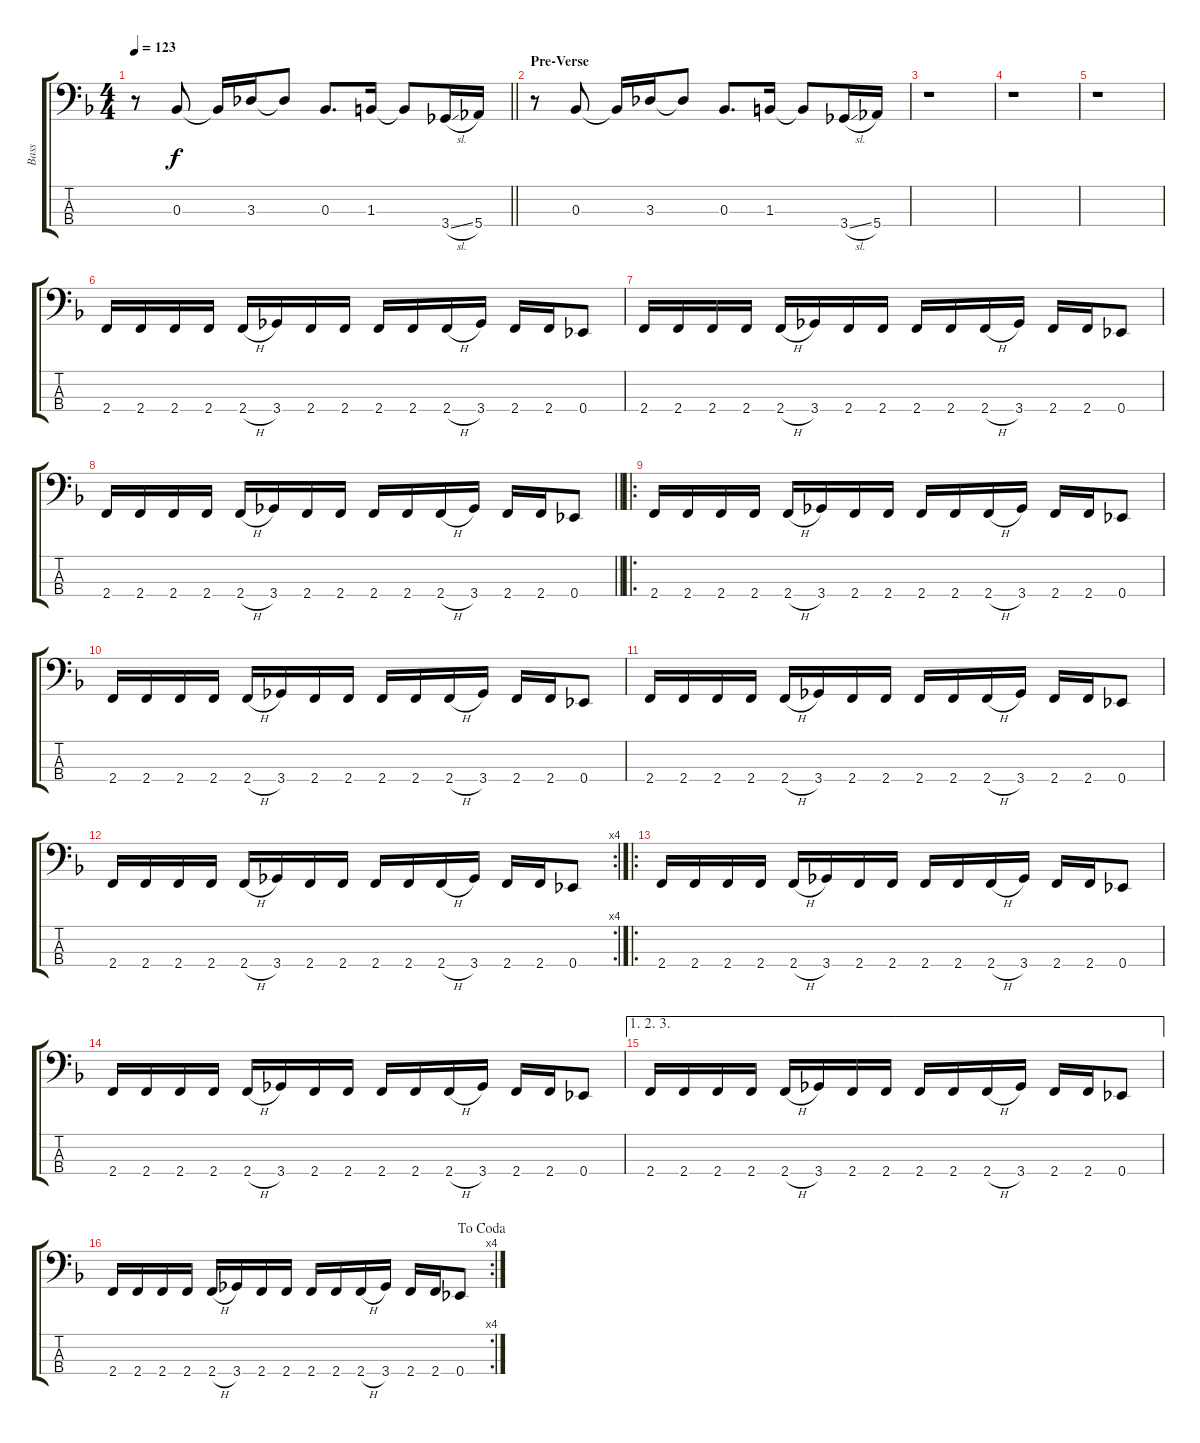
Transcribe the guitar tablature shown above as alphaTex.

\track ("Bass" "Bass") {instrument electricbasspick}
\staff {score tabs}
\tuning (Ab2 Eb2 Bb1 Eb1) {hide}
\ts (4 4)
\tempo 123
\clef f4
\barLineRight lightlight
\ks f
r.8{dy f} 0.3.8 0.3{t}.16 3.3.16 3.3{t}.8 0.3.8{d} 1.3.16 1.3{t}.8 3.4{sl}.16 5.4.16 |
\section ("" "Pre-Verse")
r.8 0.3.8 0.3{t}.16 3.3.16 3.3{t}.8 0.3.8{d} 1.3.16 1.3{t}.8 3.4{sl}.16 5.4.16 |
r.1 |
r.1 |
r.1 |
2.4.16 2.4.16 2.4.16 2.4.16 2.4{h}.16 3.4.16 2.4.16 2.4.16 2.4.16 2.4.16 2.4{h}.16 3.4.16 2.4.16 2.4.16 0.4.8 |
2.4.16 2.4.16 2.4.16 2.4.16 2.4{h}.16 3.4.16 2.4.16 2.4.16 2.4.16 2.4.16 2.4{h}.16 3.4.16 2.4.16 2.4.16 0.4.8 |
\barLineRight lightlight
2.4.16 2.4.16 2.4.16 2.4.16 2.4{h}.16 3.4.16 2.4.16 2.4.16 2.4.16 2.4.16 2.4{h}.16 3.4.16 2.4.16 2.4.16 0.4.8 |
\ro
2.4.16 2.4.16 2.4.16 2.4.16 2.4{h}.16 3.4.16 2.4.16 2.4.16 2.4.16 2.4.16 2.4{h}.16 3.4.16 2.4.16 2.4.16 0.4.8 |
2.4.16 2.4.16 2.4.16 2.4.16 2.4{h}.16 3.4.16 2.4.16 2.4.16 2.4.16 2.4.16 2.4{h}.16 3.4.16 2.4.16 2.4.16 0.4.8 |
2.4.16 2.4.16 2.4.16 2.4.16 2.4{h}.16 3.4.16 2.4.16 2.4.16 2.4.16 2.4.16 2.4{h}.16 3.4.16 2.4.16 2.4.16 0.4.8 |
\rc 4
2.4.16 2.4.16 2.4.16 2.4.16 2.4{h}.16 3.4.16 2.4.16 2.4.16 2.4.16 2.4.16 2.4{h}.16 3.4.16 2.4.16 2.4.16 0.4.8 |
\ro
2.4.16 2.4.16 2.4.16 2.4.16 2.4{h}.16 3.4.16 2.4.16 2.4.16 2.4.16 2.4.16 2.4{h}.16 3.4.16 2.4.16 2.4.16 0.4.8 |
2.4.16 2.4.16 2.4.16 2.4.16 2.4{h}.16 3.4.16 2.4.16 2.4.16 2.4.16 2.4.16 2.4{h}.16 3.4.16 2.4.16 2.4.16 0.4.8 |
\ae (1 2 3)
2.4.16 2.4.16 2.4.16 2.4.16 2.4{h}.16 3.4.16 2.4.16 2.4.16 2.4.16 2.4.16 2.4{h}.16 3.4.16 2.4.16 2.4.16 0.4.8 |
\rc 4
\jump dacoda
2.4.16 2.4.16 2.4.16 2.4.16 2.4{h}.16 3.4.16 2.4.16 2.4.16 2.4.16 2.4.16 2.4{h}.16 3.4.16 2.4.16 2.4.16 0.4.8
